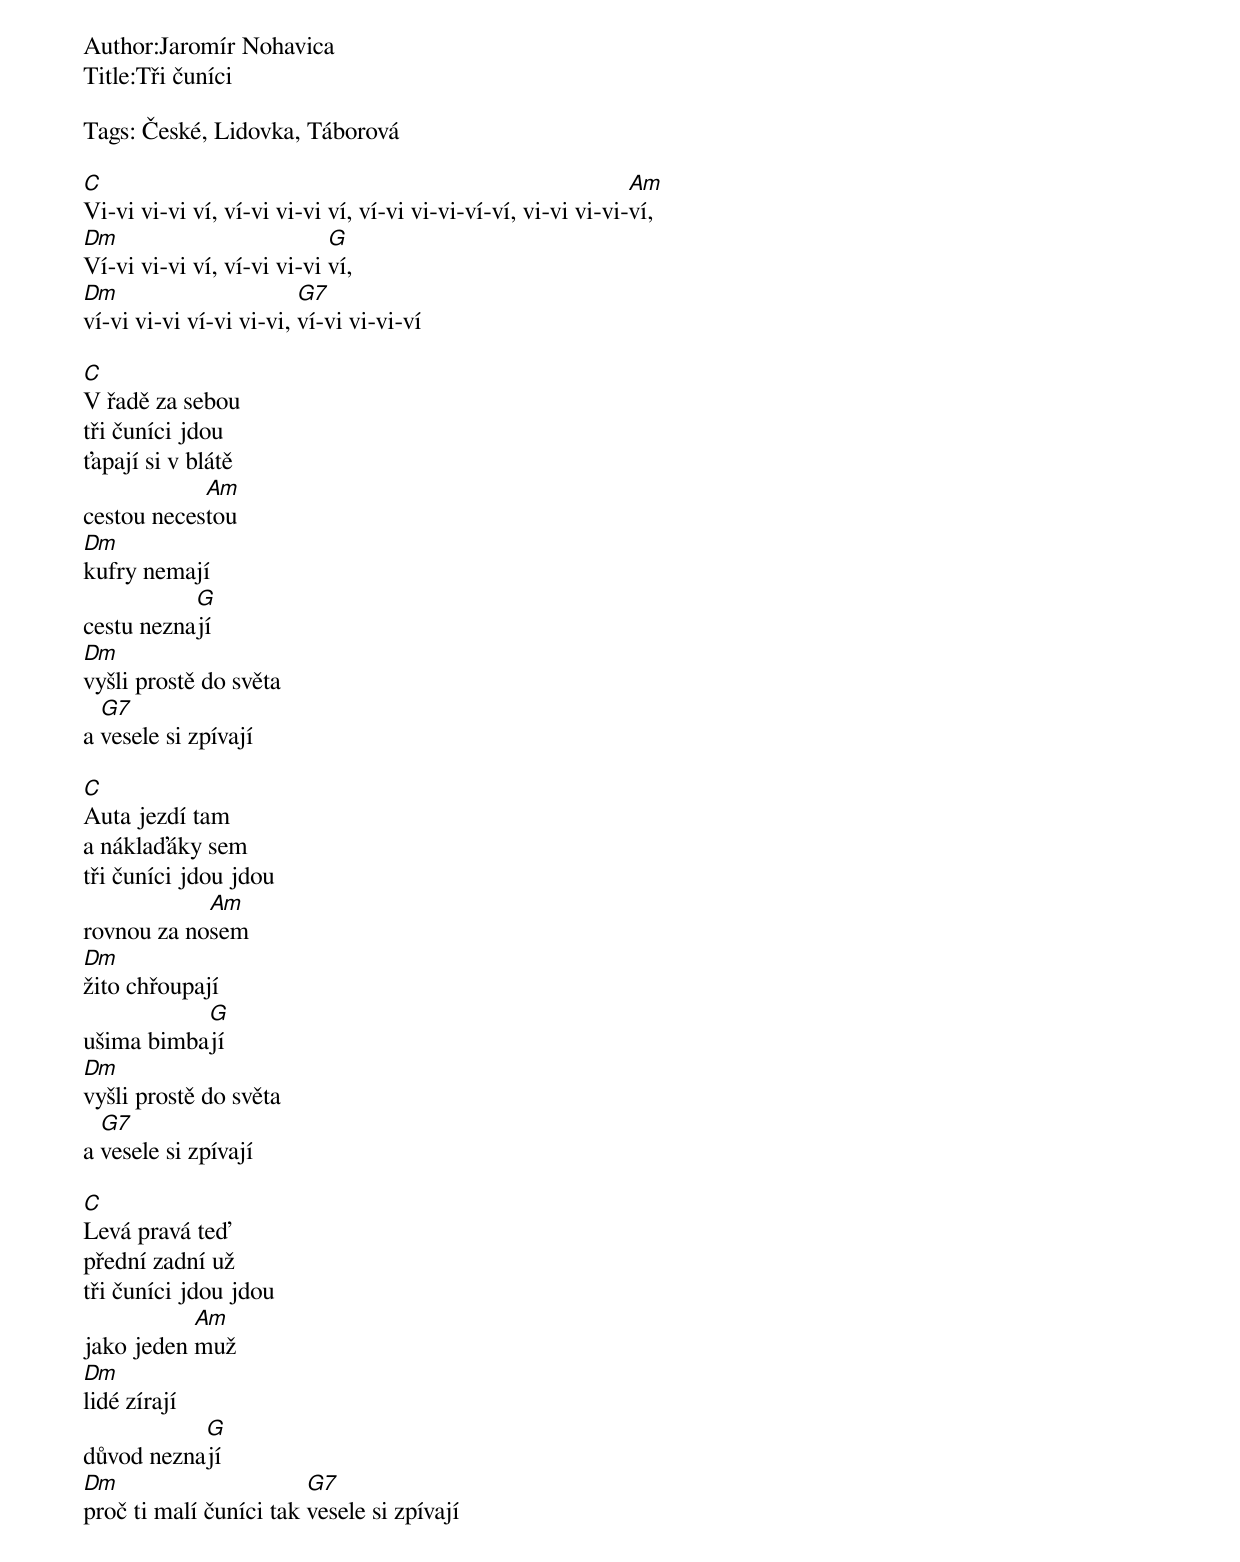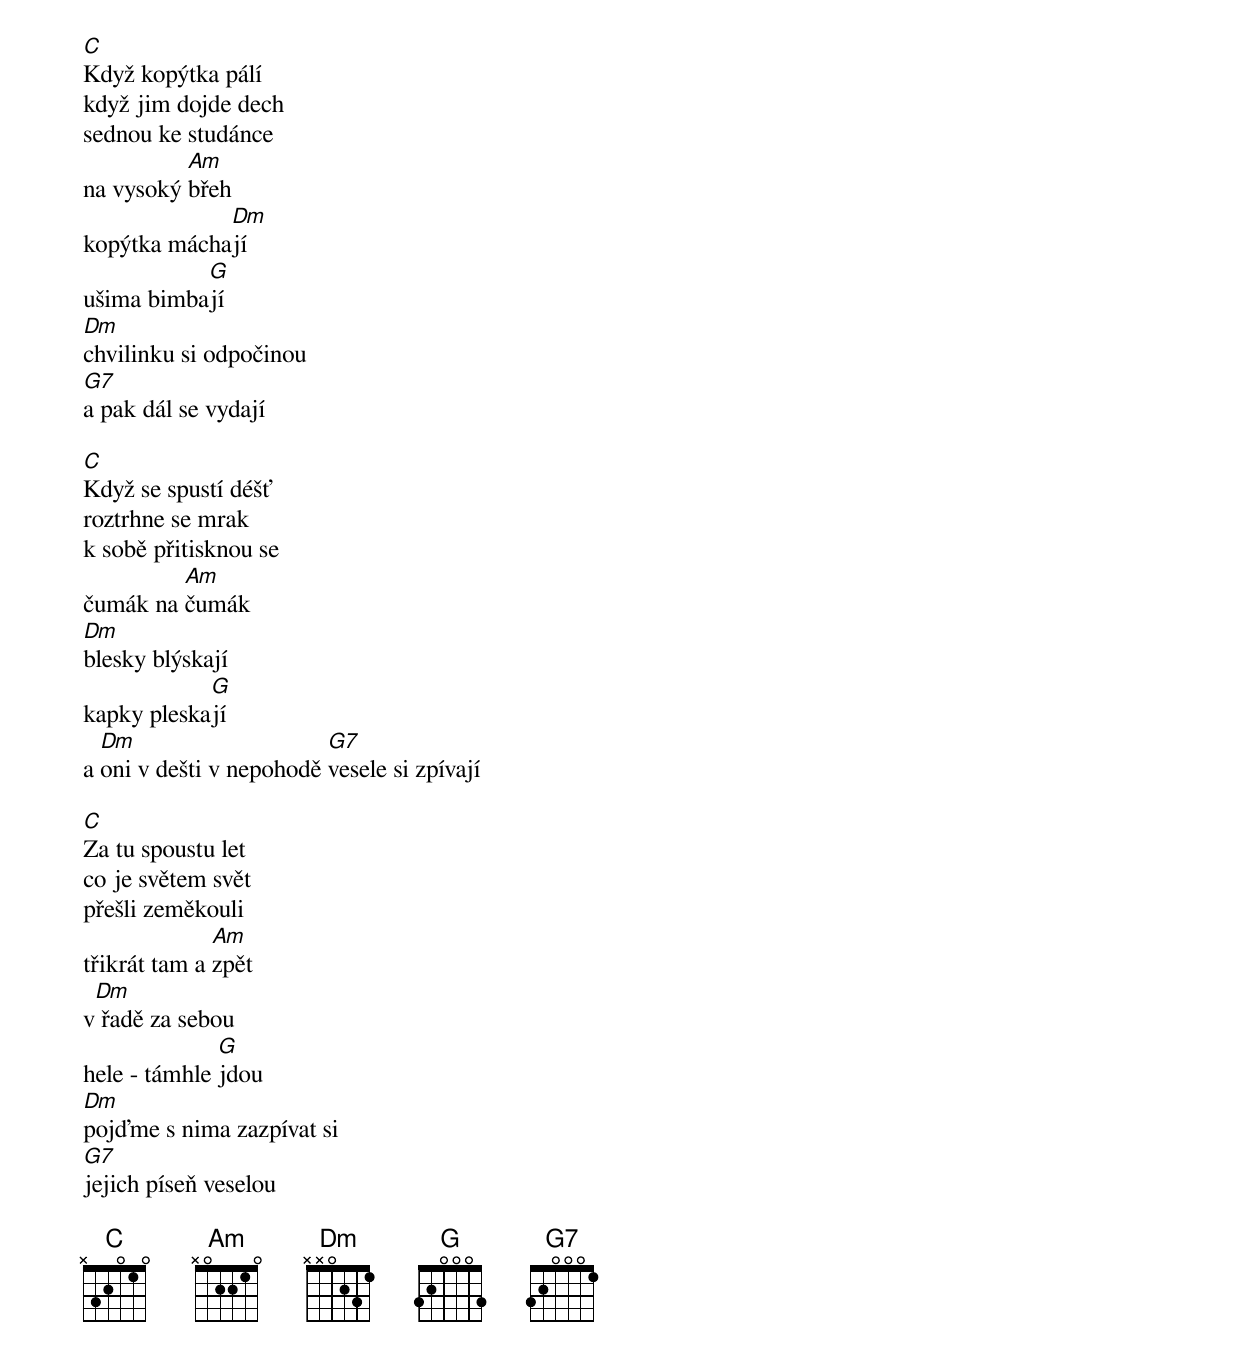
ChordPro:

Author:Jaromír Nohavica
Title:Tři čuníci

Tags: České, Lidovka, Táborová

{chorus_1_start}
[C]Vi-vi vi-vi ví, ví-vi vi-vi ví, ví-vi vi-vi-ví-ví, vi-vi vi-vi-[Am]ví,
[Dm]Ví-vi vi-vi ví, ví-vi vi-vi [G]ví,
[Dm]ví-vi vi-vi ví-vi vi-vi, [G7]ví-vi vi-vi-ví
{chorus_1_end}

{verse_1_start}
[C]V řadě za sebou
tři čuníci jdou
ťapají si v blátě
cestou neces[Am]tou
[Dm]kufry nemají
cestu nezna[G]jí
[Dm]vyšli prostě do světa
a [G7]vesele si zpívají
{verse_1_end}

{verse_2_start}
[C]Auta jezdí tam
a náklaďáky sem
tři čuníci jdou jdou
rovnou za no[Am]sem
[Dm]žito chřoupají
ušima bimba[G]jí
[Dm]vyšli prostě do světa
a [G7]vesele si zpívají
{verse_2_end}

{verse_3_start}
[C]Levá pravá teď
přední zadní už
tři čuníci jdou jdou
jako jeden [Am]muž
[Dm]lidé zírají
důvod nezna[G]jí
[Dm]proč ti malí čuníci tak [G7]vesele si zpívají
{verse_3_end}

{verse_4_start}
[C]Když kopýtka pálí
když jim dojde dech
sednou ke studánce
na vysoký [Am]břeh
kopýtka mácha[Dm]jí
ušima bimba[G]jí
[Dm]chvilinku si odpočinou
[G7]a pak dál se vydají
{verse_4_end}

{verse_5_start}
[C]Když se spustí déšť
roztrhne se mrak
k sobě přitisknou se
čumák na [Am]čumák
[Dm]blesky blýskají
kapky pleska[G]jí
a [Dm]oni v dešti v nepohodě [G7]vesele si zpívají
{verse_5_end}

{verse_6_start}
[C]Za tu spoustu let
co je světem svět
přešli zeměkouli
třikrát tam a [Am]zpět
v[Dm] řadě za sebou
hele - támhle [G]jdou
[Dm]pojďme s nima zazpívat si
[G7]jejich píseň veselou
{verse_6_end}

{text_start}
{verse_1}
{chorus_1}
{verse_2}
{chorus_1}
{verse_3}
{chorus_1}
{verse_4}
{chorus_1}
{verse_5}
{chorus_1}
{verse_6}
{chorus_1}
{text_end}
